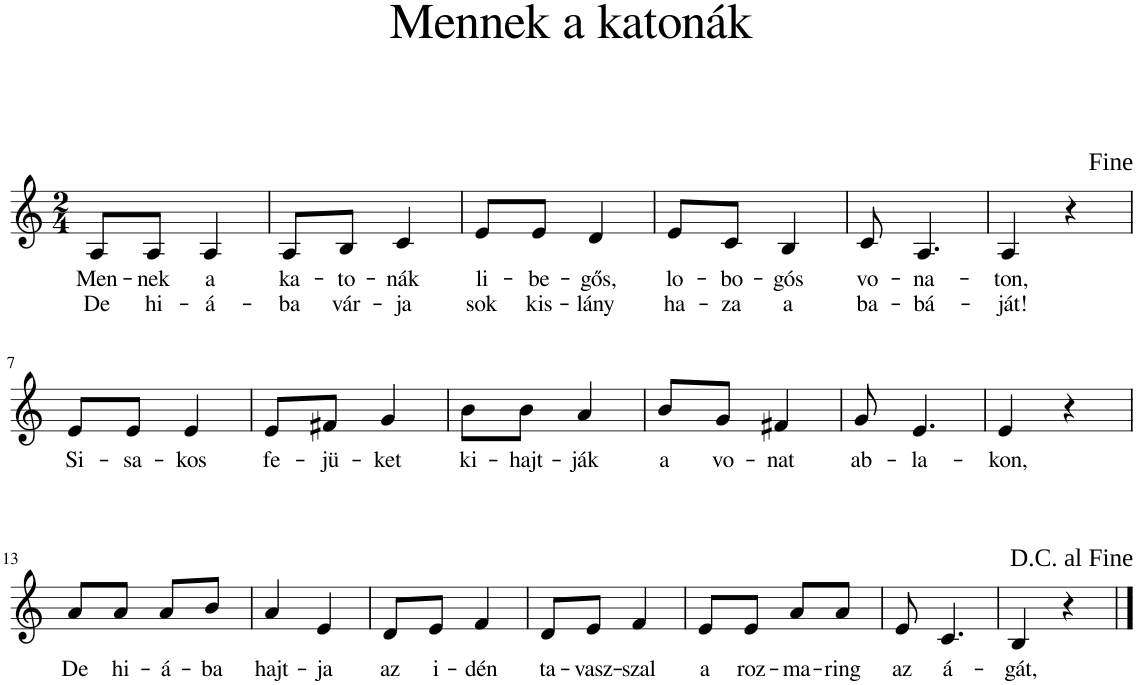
**kern	**text	**text
*part1	*part1	*part1
*staff1	*staff1	*staff1
*I"Piano	*	*
*I'Pno	*	*
*clefG2	*	*
*k[]	*	*
*M2/4	*	*
=1	=1	=1
!	!LO:LY:b	!LO:LY:b
8A/L	Men-	De
!	!LO:LY:b	!LO:LY:b
8A/J	-nek	hi-
!	!LO:LY:b	!LO:LY:b
4A/	a	-á-
=2	=2	=2
!	!LO:LY:b	!LO:LY:b
8A/L	ka-	-ba
!	!LO:LY:b	!LO:LY:b
8B/J	-to-	vár-
!	!LO:LY:b	!LO:LY:b
4c/	-nák	-ja
=3	=3	=3
!	!LO:LY:b	!LO:LY:b
8e/L	li-	sok
!	!LO:LY:b	!LO:LY:b
8e/J	-be-	kis-
!	!LO:LY:b	!LO:LY:b
4d/	-gős,	-lány
=4	=4	=4
!	!LO:LY:b	!LO:LY:b
8e/L	lo-	ha-
!	!LO:LY:b	!LO:LY:b
8c/J	-bo-	-za
!	!LO:LY:b	!LO:LY:b
4B/	-gós	a
=5	=5	=5
!	!LO:LY:b	!LO:LY:b
8c/	vo-	ba-
!	!LO:LY:b	!LO:LY:b
4.A/	-na-	-bá-
=6	=6	=6
!	!LO:LY:b	!LO:LY:b
4A/	-ton,	-ját!
4r	.	.
!LO:TX:a:t=<font face="Times New Roman"/>Fine	!	!
!!LO:LB:g=z
=7	=7	=7
!	!LO:LY:b	!
8e/L	Si-	.
!	!LO:LY:b	!
8e/J	-sa-	.
!	!LO:LY:b	!
4e/	-kos	.
=8	=8	=8
!	!LO:LY:b	!
8e/L	fe-	.
!	!LO:LY:b	!
8f#X/J	-jü-	.
!	!LO:LY:b	!
4g/	-ket	.
=9	=9	=9
!	!LO:LY:b	!
8b\L	ki-	.
!	!LO:LY:b	!
8b\J	-hajt-	.
!	!LO:LY:b	!
4a/	-ják	.
=10	=10	=10
!	!LO:LY:b	!
8b/L	a	.
!	!LO:LY:b	!
8g/J	vo-	.
!	!LO:LY:b	!
4f#X/	-nat	.
=11	=11	=11
!	!LO:LY:b	!
8g/	ab-	.
!	!LO:LY:b	!
4.e/	-la-	.
=12	=12	=12
!	!LO:LY:b	!
4e/	-kon,	.
4r	.	.
!!LO:LB:g=z
=13	=13	=13
!	!LO:LY:b	!
8a/L	De	.
!	!LO:LY:b	!
8a/J	hi-	.
!	!LO:LY:b	!
8a/L	-á-	.
!	!LO:LY:b	!
8b/J	-ba	.
=14	=14	=14
!	!LO:LY:b	!
4a/	hajt-	.
!	!LO:LY:b	!
4e/	-ja	.
=15	=15	=15
!	!LO:LY:b	!
8d/L	az	.
!	!LO:LY:b	!
8e/J	i-	.
!	!LO:LY:b	!
4f/	-dén	.
=16	=16	=16
!	!LO:LY:b	!
8d/L	ta-	.
!	!LO:LY:b	!
8e/J	-vasz-	.
!	!LO:LY:b	!
4f/	-szal	.
=17	=17	=17
!	!LO:LY:b	!
8e/L	a	.
!	!LO:LY:b	!
8e/J	roz-	.
!	!LO:LY:b	!
8a/L	-ma-	.
!	!LO:LY:b	!
8a/J	-ring	.
=18	=18	=18
!	!LO:LY:b	!
8e/	az	.
!	!LO:LY:b	!
4.c/	á-	.
=19	=19	=19
!	!LO:LY:b	!
4B/	-gát,	.
4r	.	.
!LO:TX:a:t=<font face="Times New Roman"/>D.C. al Fine	!	!
==	==	==
*-	*-	*-
